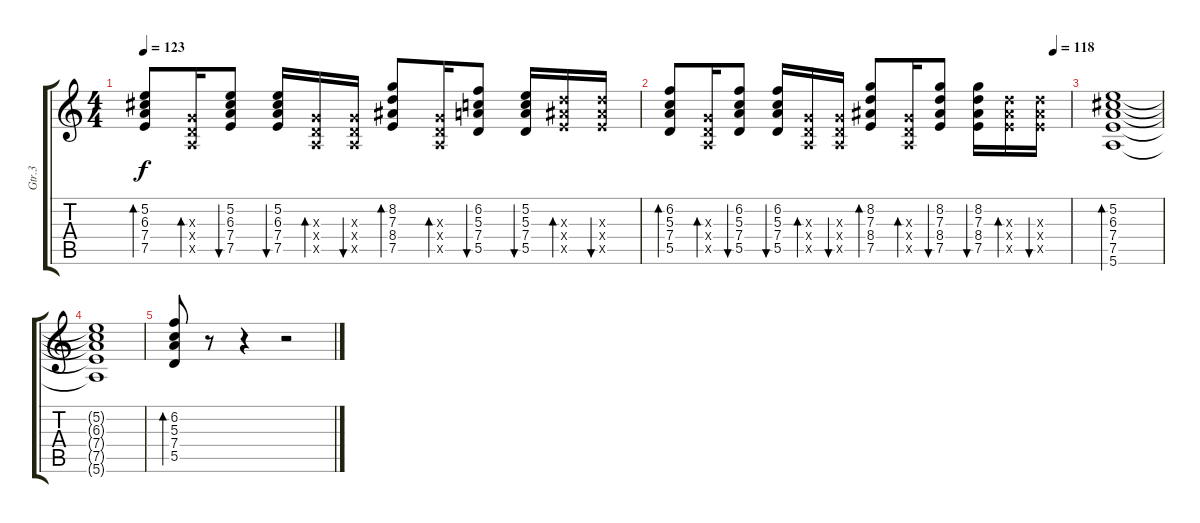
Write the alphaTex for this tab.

\track ("Gtr.3" "Gtr.3") {instrument acousticguitarnylon}
\staff {score tabs}
\tuning (E4 B3 G3 D3 A2 E2) {hide}
\ts (4 4)
\tempo 123
\clef g2
\ks c
(5.2 6.3 7.4 7.5).8{bd 30 dy f} (0.3{x} 0.4{x} 0.5{x}).16{bd 30} (5.2 6.3 7.4 7.5).8{bu 30} (5.2 6.3 7.4 7.5).16{bu 30} (0.3{x} 0.4{x} 0.5{x}).16{bd 30} (0.3{x} 0.4{x} 0.5{x}).16{bu 30} (8.2 7.3 8.4 7.5).8{bd 30} (0.3{x} 0.4{x} 0.5{x}).16{bd 30} (6.2 5.3 7.4 5.5).8{bu 30} (5.2 5.3 7.4 5.5).16{bu 30} (7.3{x} 8.4{x} 7.5{x}).16{bd 30} (7.3{x} 8.4{x} 7.5{x}).16{bu 30} |
\tempo (118 0.9583333333333334)
(6.2 5.3 7.4 5.5).8{bd 30} (0.3{x} 0.4{x} 0.5{x}).16{bd 30} (6.2 5.3 7.4 5.5).8{bu 30} (6.2 5.3 7.4 5.5).16{bu 30} (0.3{x} 0.4{x} 0.5{x}).16{bd 30} (0.3{x} 0.4{x} 0.5{x}).16{bu 30} (8.2 7.3 8.4 7.5).8{bd 30} (0.3{x} 0.4{x} 0.5{x}).16{bd 30} (8.2 7.3 8.4 7.5).8{bu 30} (8.2 7.3 8.4 7.5).16{bu 30} (7.3{x} 8.4{x} 7.5{x}).16{bd 30} (7.3{x} 8.4{x} 7.5{x}).16{bu 30} |
(5.2 6.3 7.4 7.5 5.6).1{bd 480} |
(5.2{t} 6.3{t} 7.4{t} 7.5{t} 5.6{t}).1 |
(6.2 5.3 7.4 5.5).8{bd 30} r.8 r.4 r.2
